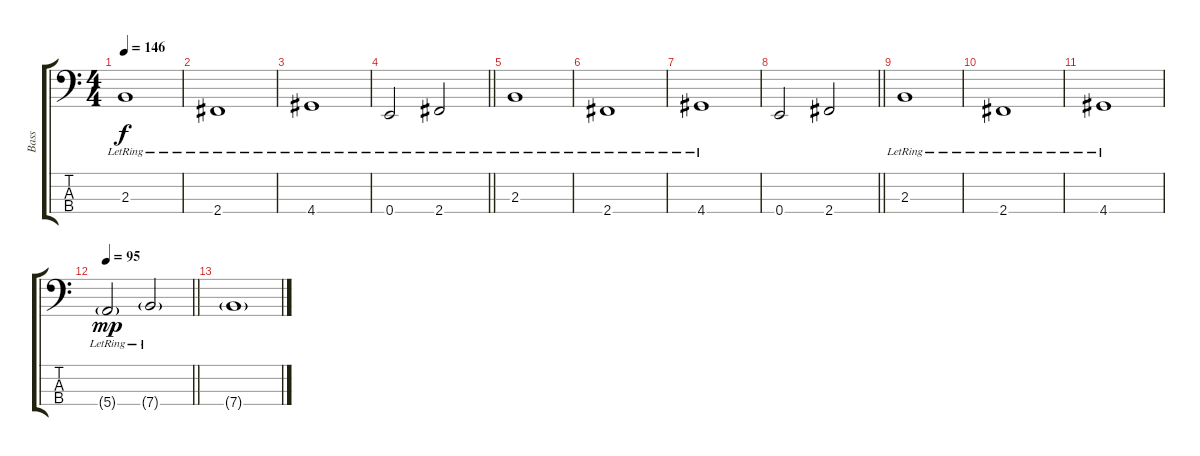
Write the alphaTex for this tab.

\track ("Bass" "Bass") {instrument electricbassfinger}
\staff {score tabs}
\tuning (G2 D2 A1 E1) {hide}
\ts (4 4)
\tempo 146
\clef f4
\ks c
2.3{lr}.1{dy f} |
2.4{lr}.1 |
4.4{lr}.1 |
\barLineRight lightlight
0.4{lr}.2 2.4{lr}.2 |
2.3{lr}.1 |
2.4{lr}.1 |
4.4{lr}.1 |
\barLineRight lightlight
0.4.2 2.4.2 |
2.3{lr}.1 |
2.4{lr}.1 |
4.4{lr}.1 |
\tempo 95
\barLineRight lightlight
5.4{g lr}.2{dy mp} 7.4{g lr}.2 |
7.4{g}.1
